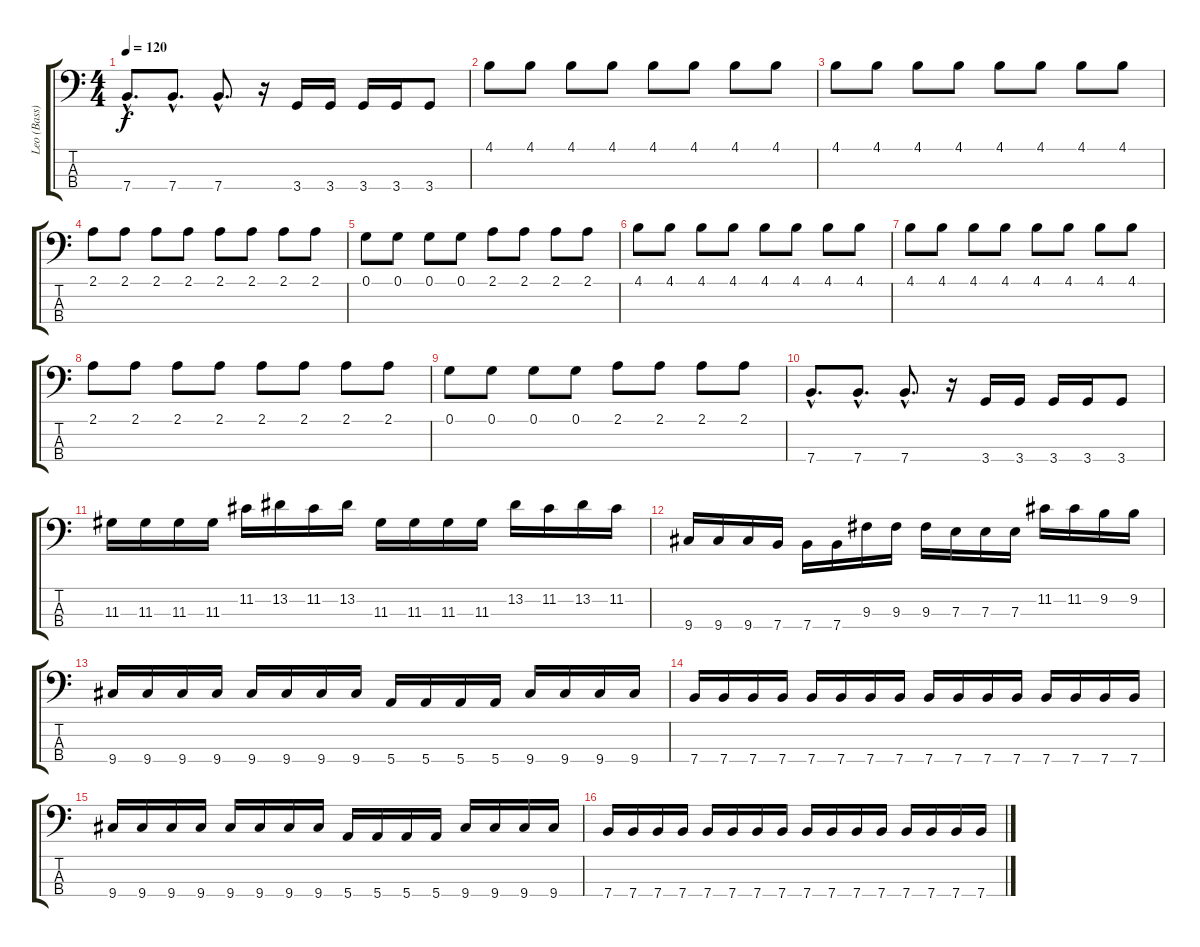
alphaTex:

\track ("Leo (Bass)" "Leo (Bass)") {instrument electricbassfinger}
\staff {score tabs}
\tuning (G2 D2 A1 E1) {hide}
\ts (4 4)
\tempo 120
\clef f4
\ks c
7.4{hac}.8{d dy f} 7.4{hac}.8{d} 7.4{hac}.8{d} r.16 3.4.16 3.4.16 3.4.16 3.4.16 3.4.8 |
4.1.8 4.1.8 4.1.8 4.1.8 4.1.8 4.1.8 4.1.8 4.1.8 |
4.1.8 4.1.8 4.1.8 4.1.8 4.1.8 4.1.8 4.1.8 4.1.8 |
2.1.8 2.1.8 2.1.8 2.1.8 2.1.8 2.1.8 2.1.8 2.1.8 |
0.1.8 0.1.8 0.1.8 0.1.8 2.1.8 2.1.8 2.1.8 2.1.8 |
4.1.8 4.1.8 4.1.8 4.1.8 4.1.8 4.1.8 4.1.8 4.1.8 |
4.1.8 4.1.8 4.1.8 4.1.8 4.1.8 4.1.8 4.1.8 4.1.8 |
2.1.8 2.1.8 2.1.8 2.1.8 2.1.8 2.1.8 2.1.8 2.1.8 |
0.1.8 0.1.8 0.1.8 0.1.8 2.1.8 2.1.8 2.1.8 2.1.8 |
7.4{hac}.8{d} 7.4{hac}.8{d} 7.4{hac}.8{d} r.16 3.4.16 3.4.16 3.4.16 3.4.16 3.4.8 |
11.3.16 11.3.16 11.3.16 11.3.16 11.2.16 13.2.16 11.2.16 13.2.16 11.3.16 11.3.16 11.3.16 11.3.16 13.2.16 11.2.16 13.2.16 11.2.16 |
9.4.16 9.4.16 9.4.16 7.4.16 7.4.16 7.4.16 9.3.16 9.3.16 9.3.16 7.3.16 7.3.16 7.3.16 11.2.16 11.2.16 9.2.16 9.2.16 |
9.4.16 9.4.16 9.4.16 9.4.16 9.4.16 9.4.16 9.4.16 9.4.16 5.4.16 5.4.16 5.4.16 5.4.16 9.4.16 9.4.16 9.4.16 9.4.16 |
7.4.16 7.4.16 7.4.16 7.4.16 7.4.16 7.4.16 7.4.16 7.4.16 7.4.16 7.4.16 7.4.16 7.4.16 7.4.16 7.4.16 7.4.16 7.4.16 |
9.4.16 9.4.16 9.4.16 9.4.16 9.4.16 9.4.16 9.4.16 9.4.16 5.4.16 5.4.16 5.4.16 5.4.16 9.4.16 9.4.16 9.4.16 9.4.16 |
7.4.16 7.4.16 7.4.16 7.4.16 7.4.16 7.4.16 7.4.16 7.4.16 7.4.16 7.4.16 7.4.16 7.4.16 7.4.16 7.4.16 7.4.16 7.4.16
